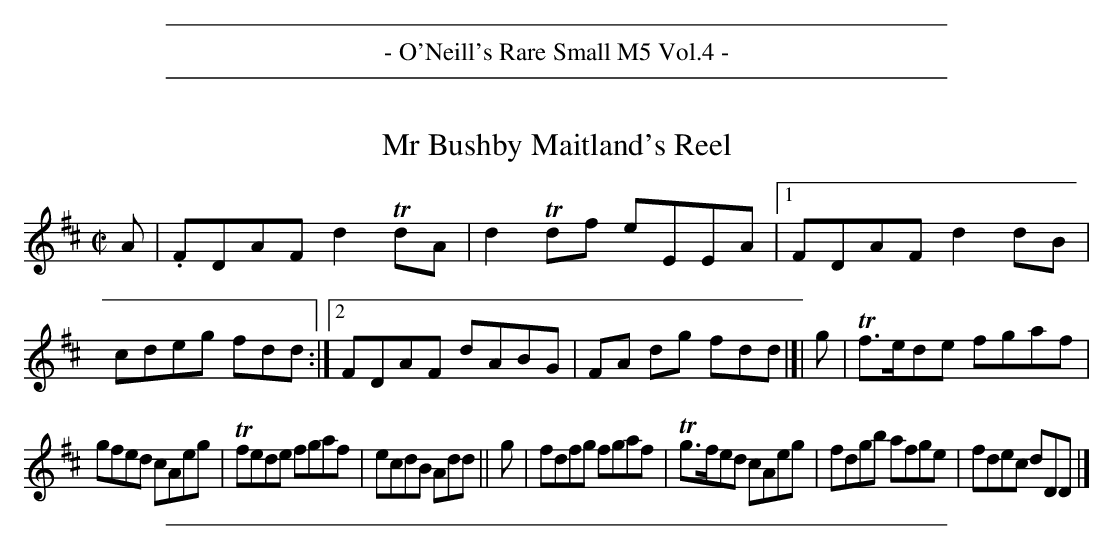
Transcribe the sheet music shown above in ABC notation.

X:1
T: Mr Bushby Maitland's Reel
M: C|
L: 1/8
K: D
A |\
.FDAF d2TdA | d2Tdf eEEA |[1 FDAF d2dB | cdeg fdd :|[2 FDAF dABG | FA dg fdd |[| g | Tf>ede fgaf |
gfed cAeg | Tfede fgaf | ecdB Add || g | fdfg fgaf |Tg>fed cAeg | fdgb afge | fdec dDD |]
